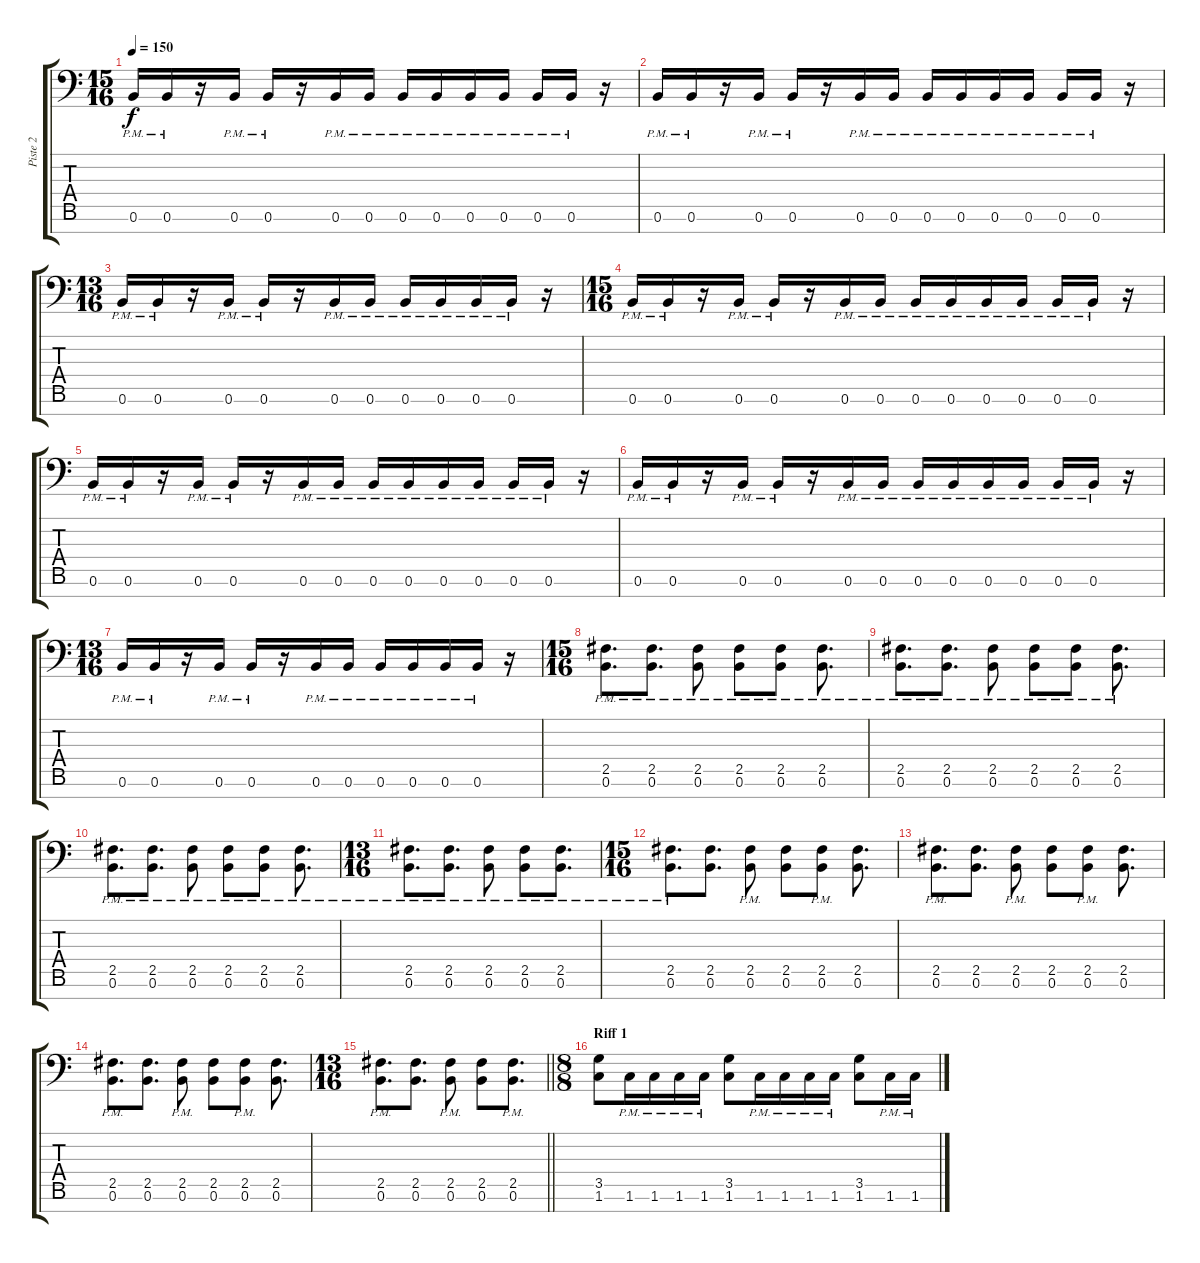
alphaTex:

\track ("Piste 2" "Piste 2") {instrument distortionguitar}
\staff {score tabs}
\tuning (B3 Gb3 D3 A2 E2 B1 Gb1) {hide}
\ts (15 16)
\tempo 150
\clef f4
\ks c
0.6{pm}.16{dy f} 0.6{pm}.16 r.16 0.6{pm}.16 0.6{pm}.16 r.16 0.6{pm}.16 0.6{pm}.16 0.6{pm}.16 0.6{pm}.16 0.6{pm}.16 0.6{pm}.16 0.6{pm}.16 0.6{pm}.16 r.16 |
0.6{pm}.16 0.6{pm}.16 r.16 0.6{pm}.16 0.6{pm}.16 r.16 0.6{pm}.16 0.6{pm}.16 0.6{pm}.16 0.6{pm}.16 0.6{pm}.16 0.6{pm}.16 0.6{pm}.16 0.6{pm}.16 r.16 |
\ts (13 16)
0.6{pm}.16 0.6{pm}.16 r.16 0.6{pm}.16 0.6{pm}.16 r.16 0.6{pm}.16 0.6{pm}.16 0.6{pm}.16 0.6{pm}.16 0.6{pm}.16 0.6{pm}.16 r.16 |
\ts (15 16)
0.6{pm}.16 0.6{pm}.16 r.16 0.6{pm}.16 0.6{pm}.16 r.16 0.6{pm}.16 0.6{pm}.16 0.6{pm}.16 0.6{pm}.16 0.6{pm}.16 0.6{pm}.16 0.6{pm}.16 0.6{pm}.16 r.16 |
0.6{pm}.16 0.6{pm}.16 r.16 0.6{pm}.16 0.6{pm}.16 r.16 0.6{pm}.16 0.6{pm}.16 0.6{pm}.16 0.6{pm}.16 0.6{pm}.16 0.6{pm}.16 0.6{pm}.16 0.6{pm}.16 r.16 |
0.6{pm}.16 0.6{pm}.16 r.16 0.6{pm}.16 0.6{pm}.16 r.16 0.6{pm}.16 0.6{pm}.16 0.6{pm}.16 0.6{pm}.16 0.6{pm}.16 0.6{pm}.16 0.6{pm}.16 0.6{pm}.16 r.16 |
\ts (13 16)
0.6{pm}.16 0.6{pm}.16 r.16 0.6{pm}.16 0.6{pm}.16 r.16 0.6{pm}.16 0.6{pm}.16 0.6{pm}.16 0.6{pm}.16 0.6{pm}.16 0.6{pm}.16 r.16 |
\ts (15 16)
(2.5{pm} 0.6{pm}).8{d} (2.5{pm} 0.6{pm}).8{d} (2.5{pm} 0.6{pm}).8 (2.5{pm} 0.6{pm}).8 (2.5{pm} 0.6{pm}).8 (2.5{pm} 0.6{pm}).8{d} |
(2.5{pm} 0.6{pm}).8{d} (2.5{pm} 0.6{pm}).8{d} (2.5{pm} 0.6{pm}).8 (2.5{pm} 0.6{pm}).8 (2.5{pm} 0.6{pm}).8 (2.5{pm} 0.6{pm}).8{d} |
(2.5{pm} 0.6{pm}).8{d} (2.5{pm} 0.6{pm}).8{d} (2.5{pm} 0.6{pm}).8 (2.5{pm} 0.6{pm}).8 (2.5{pm} 0.6{pm}).8 (2.5{pm} 0.6{pm}).8{d} |
\ts (13 16)
(2.5{pm} 0.6{pm}).8{d} (2.5{pm} 0.6{pm}).8{d} (2.5{pm} 0.6{pm}).8 (2.5{pm} 0.6{pm}).8 (2.5{pm} 0.6{pm}).8{d} |
\ts (15 16)
(2.5{pm} 0.6{pm}).8{d} (2.5 0.6).8{d} (2.5{pm} 0.6{pm}).8 (2.5 0.6).8 (2.5{pm} 0.6{pm}).8 (2.5 0.6).8{d} |
(2.5{pm} 0.6{pm}).8{d} (2.5 0.6).8{d} (2.5{pm} 0.6{pm}).8 (2.5 0.6).8 (2.5{pm} 0.6{pm}).8 (2.5 0.6).8{d} |
(2.5{pm} 0.6{pm}).8{d} (2.5 0.6).8{d} (2.5{pm} 0.6{pm}).8 (2.5 0.6).8 (2.5{pm} 0.6{pm}).8 (2.5 0.6).8{d} |
\ts (13 16)
\barLineRight lightlight
(2.5{pm} 0.6{pm}).8{d} (2.5 0.6).8{d} (2.5{pm} 0.6{pm}).8 (2.5 0.6).8 (2.5{pm} 0.6{pm}).8{d} |
\ts (8 8)
\section ("" "Riff 1")
(3.5 1.6).8 1.6{pm}.16 1.6{pm}.16 1.6{pm}.16 1.6{pm}.16 (3.5 1.6).8 1.6{pm}.16 1.6{pm}.16 1.6{pm}.16 1.6{pm}.16 (3.5 1.6).8 1.6{pm}.16 1.6{pm}.16
